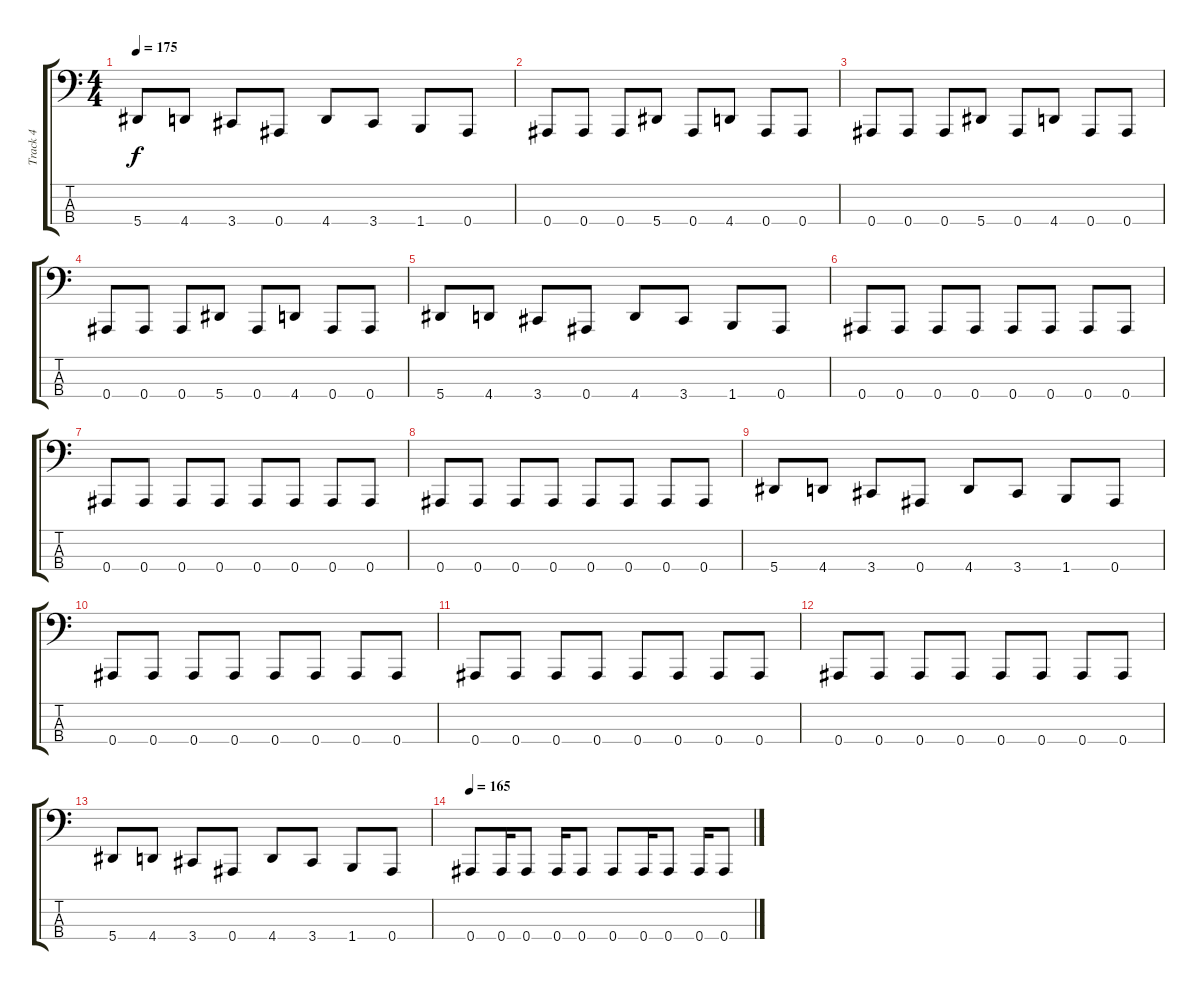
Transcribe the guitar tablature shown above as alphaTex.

\track ("Track 4" "Track 4") {instrument electricbasspick}
\staff {score tabs}
\tuning (Eb2 Bb1 F1 Bb0) {hide}
\ts (4 4)
\tempo 175
\clef f4
\ks c
5.4.8{dy f} 4.4.8 3.4.8 0.4.8 4.4.8 3.4.8 1.4.8 0.4.8 |
0.4.8 0.4.8 0.4.8 5.4.8 0.4.8 4.4.8 0.4.8 0.4.8 |
0.4.8 0.4.8 0.4.8 5.4.8 0.4.8 4.4.8 0.4.8 0.4.8 |
0.4.8 0.4.8 0.4.8 5.4.8 0.4.8 4.4.8 0.4.8 0.4.8 |
5.4.8 4.4.8 3.4.8 0.4.8 4.4.8 3.4.8 1.4.8 0.4.8 |
0.4.8 0.4.8 0.4.8 0.4.8 0.4.8 0.4.8 0.4.8 0.4.8 |
0.4.8 0.4.8 0.4.8 0.4.8 0.4.8 0.4.8 0.4.8 0.4.8 |
0.4.8 0.4.8 0.4.8 0.4.8 0.4.8 0.4.8 0.4.8 0.4.8 |
5.4.8 4.4.8 3.4.8 0.4.8 4.4.8 3.4.8 1.4.8 0.4.8 |
0.4.8 0.4.8 0.4.8 0.4.8 0.4.8 0.4.8 0.4.8 0.4.8 |
0.4.8 0.4.8 0.4.8 0.4.8 0.4.8 0.4.8 0.4.8 0.4.8 |
0.4.8 0.4.8 0.4.8 0.4.8 0.4.8 0.4.8 0.4.8 0.4.8 |
5.4.8 4.4.8 3.4.8 0.4.8 4.4.8 3.4.8 1.4.8 0.4.8 |
\tempo 165
0.4.8 0.4.16 0.4.8 0.4.16 0.4.8 0.4.8 0.4.16 0.4.8 0.4.16 0.4.8
